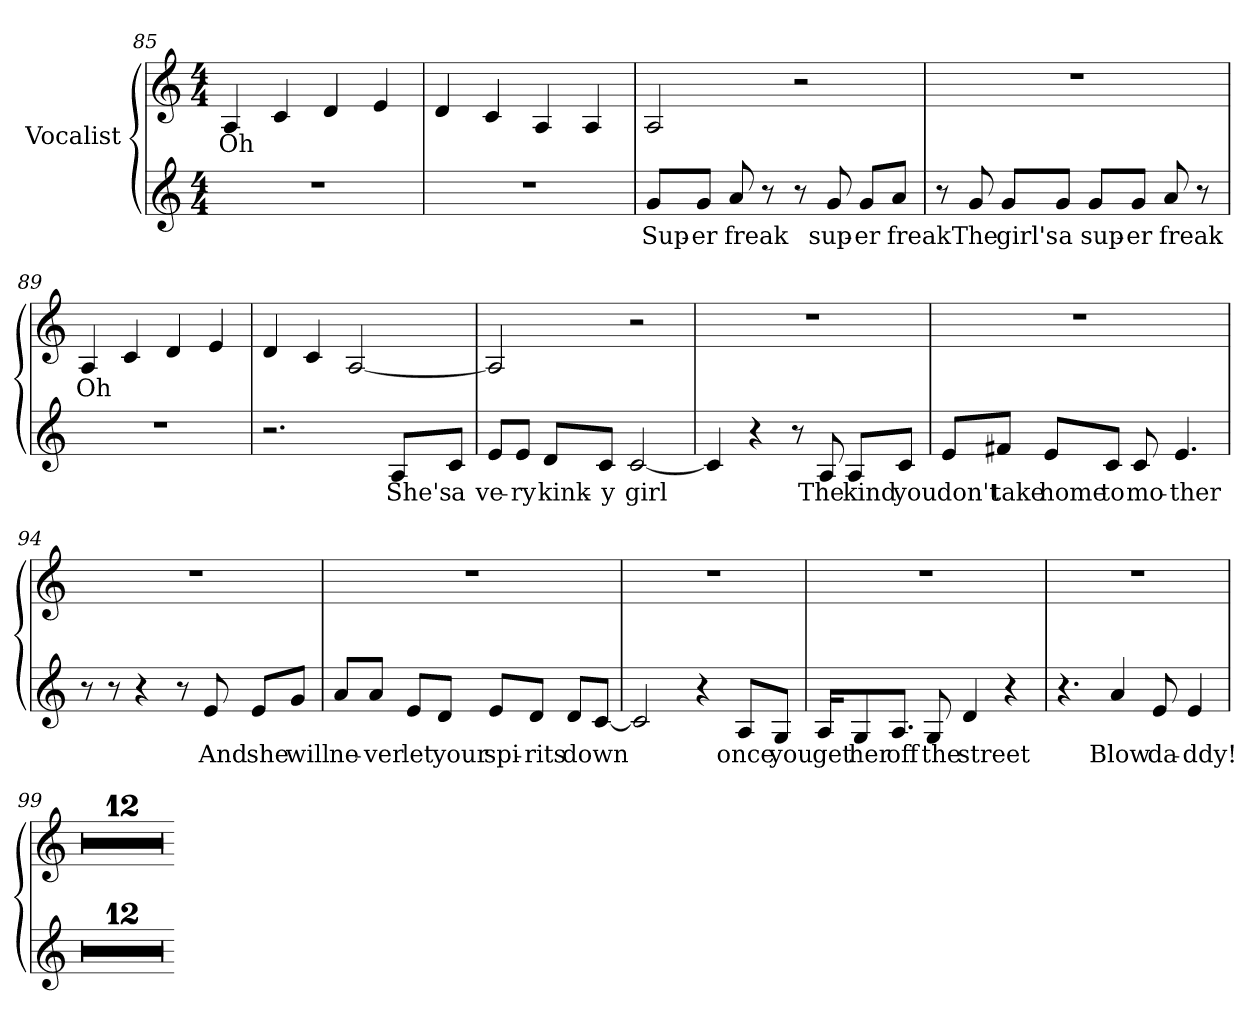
**kern	**text	**kern	**text
*part1	*part1	*part1	*part1
*staff2	*staff2	*staff1	*staff1
*I"Vocalist	*	*	*
*clefG2	*	*clefG2	*
*M4/4	*	*M4/4	*
=85	=85	=85	=85
1r	.	4A	Oh
.	.	4c	_
.	.	4d	_
.	.	4e	_
=86	=86	=86	=86
1r	.	4d	_
.	.	4c	_
.	.	4A	_
.	.	4A	_
=87	=87	=87	=87
8g/L	Sup-	2A	_
8g/J	-er	.	.
8a	freak	.	.
8r	.	.	.
8r	.	2r	.
8g	sup-	.	.
8g/L	-er	.	.
8a/J	freak	.	.
=88	=88	=88	=88
8r	.	1r	.
8g	The	.	.
8g/L	girl's	.	.
8g/J	a	.	.
8g/L	sup-	.	.
8g/J	-er	.	.
8a	freak	.	.
8r	.	.	.
=89	=89	=89	=89
1r	.	4A	Oh
.	.	4c	_
.	.	4d	_
.	.	4e	_
=90	=90	=90	=90
2.r	.	4d	_
.	.	4c	_
.	.	[2A	_
8A/L	She's	.	.
8c/J	a	.	.
=91	=91	=91	=91
8e/L	ve-	2A]	_
8e/J	-ry	.	.
8d/L	kink-	.	.
8c/J	-y	.	.
[2c	girl	2r	.
=92	=92	=92	=92
4c]	_	1r	.
4r	.	.	.
8r	.	.	.
8A	The	.	.
8A/L	kind	.	.
8c/J	you	.	.
=93	=93	=93	=93
8e/L	don't	1r	.
8f#X/J	take	.	.
8e/L	home	.	.
8c/J	to	.	.
8c	mo-	.	.
4.e	-ther	.	.
=94	=94	=94	=94
8r	.	1r	.
8r	.	.	.
4r	.	.	.
8r	.	.	.
8e	And	.	.
8e/L	she	.	.
8g/J	will	.	.
=95	=95	=95	=95
8a/L	ne-	1r	.
8a/J	-ver	.	.
8e/L	let	.	.
8d/J	your	.	.
8e/L	spi-	.	.
8d/J	-rits	.	.
8d/L	down	.	.
[8c/J	_	.	.
=96	=96	=96	=96
2c]	_	1r	.
4r	.	.	.
8A/L	once	.	.
8G/J	you	.	.
=97	=97	=97	=97
16A/KL	get	1r	.
8G/	her	.	.
8.A/J	off	.	.
8G	the	.	.
4d	street	.	.
4r	.	.	.
=98	=98	=98	=98
4.r	.	1r	.
4a	Blow	.	.
8e	da-	.	.
4e	-ddy!	.	.
=99	=99	=99	=99
1r	.	1r	.
=100	=100	=100	=100
1r	.	1r	.
=101	=101	=101	=101
1r	.	1r	.
=102	=102	=102	=102
1r	.	1r	.
=103	=103	=103	=103
1r	.	1r	.
=104	=104	=104	=104
1r	.	1r	.
=105	=105	=105	=105
1r	.	1r	.
=106	=106	=106	=106
1r	.	1r	.
=107	=107	=107	=107
1r	.	1r	.
=108	=108	=108	=108
1r	.	1r	.
=109	=109	=109	=109
1r	.	1r	.
=110	=110	=110	=110
1r	.	1r	.
=-	=-	=-	=-
*-	*-	*-	*-
